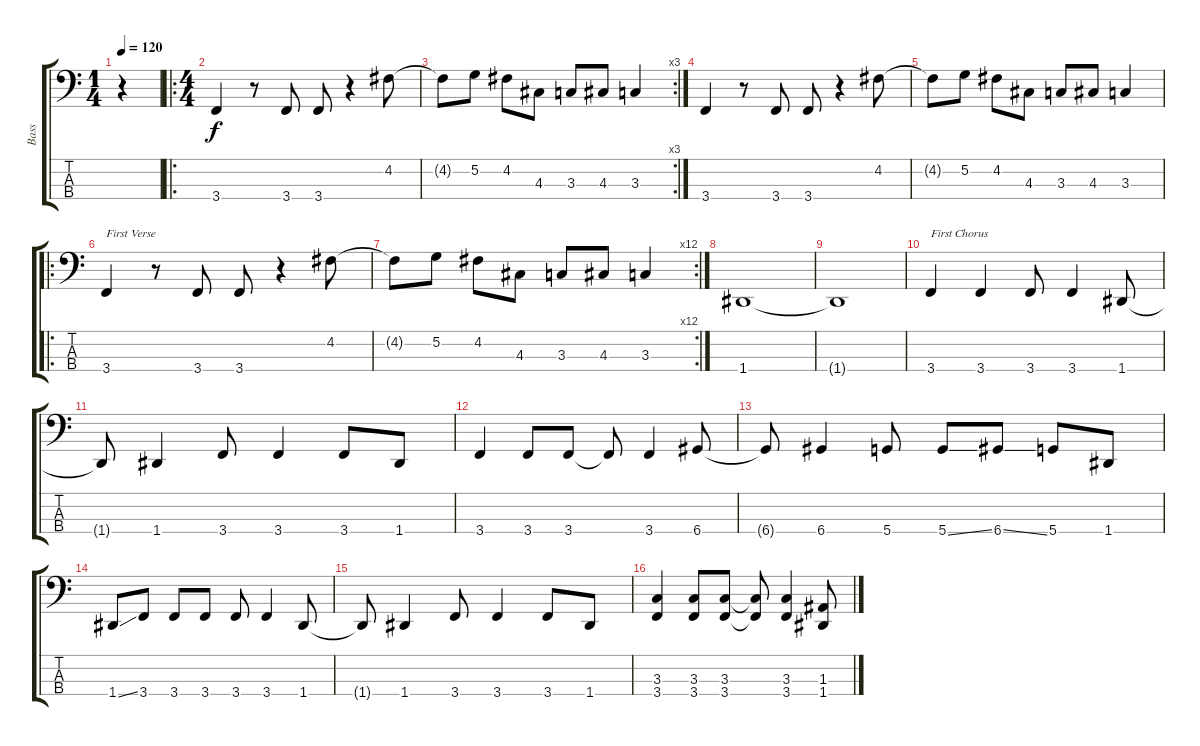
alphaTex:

\track ("Bass" "Bass") {instrument acousticbass}
\staff {score tabs}
\tuning (G2 D2 A1 D1) {hide}
\ts (1 4)
\tempo 120
\clef f4
\ks c
r.4{dy f instrument acousticbass} |
\ro
\ts (4 4)
3.4.4 r.8 3.4.8 3.4.8 r.4 4.2.8 |
\rc 3
4.2{t}.8 5.2.8 4.2.8 4.3.8 3.3.8 4.3.8 3.3.4 |
3.4.4 r.8 3.4.8 3.4.8 r.4 4.2.8 |
4.2{t}.8 5.2.8 4.2.8 4.3.8 3.3.8 4.3.8 3.3.4 |
\ro
3.4.4{txt "First Verse"} r.8 3.4.8 3.4.8 r.4 4.2.8 |
\rc 12
4.2{t}.8 5.2.8 4.2.8 4.3.8 3.3.8 4.3.8 3.3.4 |
1.4.1 |
1.4{t}.1 |
3.4.4{txt "First Chorus"} 3.4.4 3.4.8 3.4.4 1.4.8 |
1.4{t}.8 1.4.4 3.4.8 3.4.4 3.4.8 1.4.8 |
3.4.4 3.4.8 3.4.8 3.4{t}.8 3.4.4 6.4.8 |
6.4{t}.8 6.4.4 5.4.8 5.4{ss}.8 6.4{ss}.8 5.4.8 1.4.8 |
1.4{ss}.8 3.4.8 3.4.8 3.4.8 3.4.8 3.4.4 1.4.8 |
1.4{t}.8 1.4.4 3.4.8 3.4.4 3.4.8 1.4.8 |
(3.3 3.4).4 (3.3 3.4).8 (3.3 3.4).8 (3.3{t} 3.4{t}).8 (3.3 3.4).4 (1.3 1.4{ss}).8
